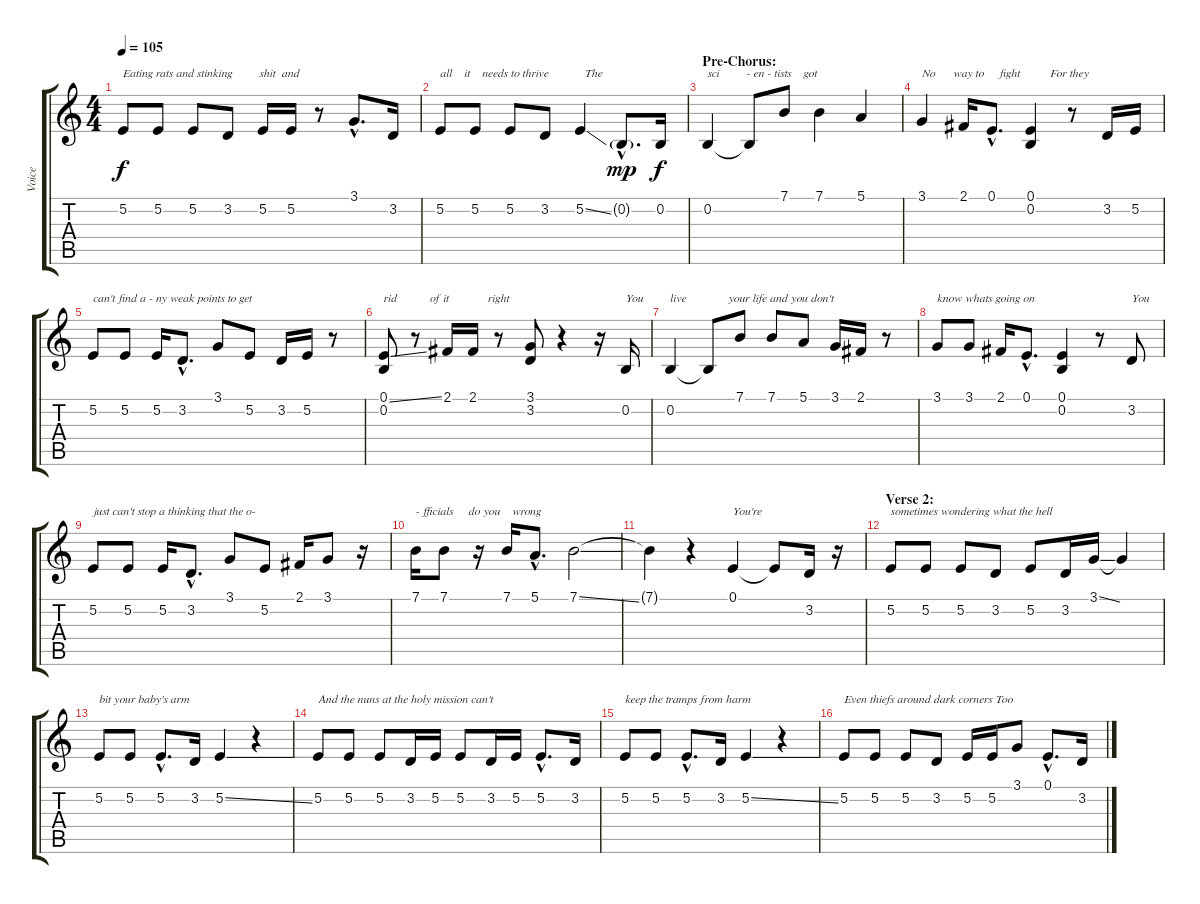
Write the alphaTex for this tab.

\track ("Voice" "Voice") {instrument oboe}
\staff {score tabs}
\tuning (E4 B3 G3 D3 A2 E2) {hide}
\ts (4 4)
\tempo 105
\clef g2
\ks c
5.2.8{txt "Eating rats and stinking         shit  and" dy f} 5.2.8 5.2.8 3.2.8 5.2.16 5.2.16 r.8 3.1{hac}.8{d} 3.2.16 |
5.2.8{txt "all    it    needs to thrive            The"} 5.2.8 5.2.8 3.2.8 5.2{ss}.4 0.2{g hac}.8{d dy mp} 0.2.16{dy f} |
\section ("" "Pre-Chorus:")
0.2.4{txt "sci         - en - tists    got"} 0.2{t}.8 7.1.8 7.1.4 5.1.4 |
3.1.4{txt "No      way to     fight          For they"} 2.1.16 0.1{hac}.8{d} (0.1 0.2).4 r.8 3.2.16 5.2.16 |
5.2.8{txt "can't find a - ny weak points to get"} 5.2.8 5.2.16 3.2{hac}.8{d} 3.1.8 5.2.8 3.2.16 5.2.16 r.8 |
(0.1{ss} 0.2).8{txt "rid           of it             right"} r.8 2.1.16 2.1.16 r.8 (3.1 3.2).8 r.4 r.16 0.2.16{txt "You"} |
0.2.4{txt "live              your life and you don't"} 0.2{t}.8 7.1.8 7.1.8 5.1.8 3.1.16 2.1.16 r.8 |
3.1.8{txt "know whats going on"} 3.1.8 2.1.16 0.1{hac}.8{d} (0.1 0.2).4 r.8 3.2.8{txt "You"} |
5.2.8{txt "just can't stop a thinking that the o-"} 5.2.8 5.2.16 3.2{hac}.8{d} 3.1.8 5.2.8 2.1.16 3.1.8 r.16 |
7.1.16{txt "- fficials     do you    wrong"} 7.1.8 r.16 7.1.16 5.1{hac}.8{d} 7.1{ss}.2 |
7.1{t}.4 r.4 0.1.4{txt "You're"} 0.1{t}.8 3.2.16 r.16 |
\section ("" "Verse 2:")
5.2.8{txt "sometimes wondering what the hell "} 5.2.8 5.2.8 3.2.8 5.2.8 3.2.16 3.1{ss}.16 3.1{t}.4 |
5.2.8{txt "bit your baby's arm"} 5.2.8 5.2{hac}.8{d} 3.2.16 5.2{ss}.4 r.4 |
5.2.8{txt "And the nuns at the holy mission can't"} 5.2.8 5.2.8 3.2.16 5.2.16 5.2.8 3.2.16 5.2.16 5.2{hac}.8{d} 3.2.16 |
5.2.8{txt "keep the tramps from harm"} 5.2.8 5.2{hac}.8{d} 3.2.16 5.2{ss}.4 r.4 |
5.2.8{txt "Even thiefs around dark corners Too"} 5.2.8 5.2.8 3.2.8 5.2.16 5.2.16 3.1.8 0.1{ss hac}.8{d} 3.2.16
